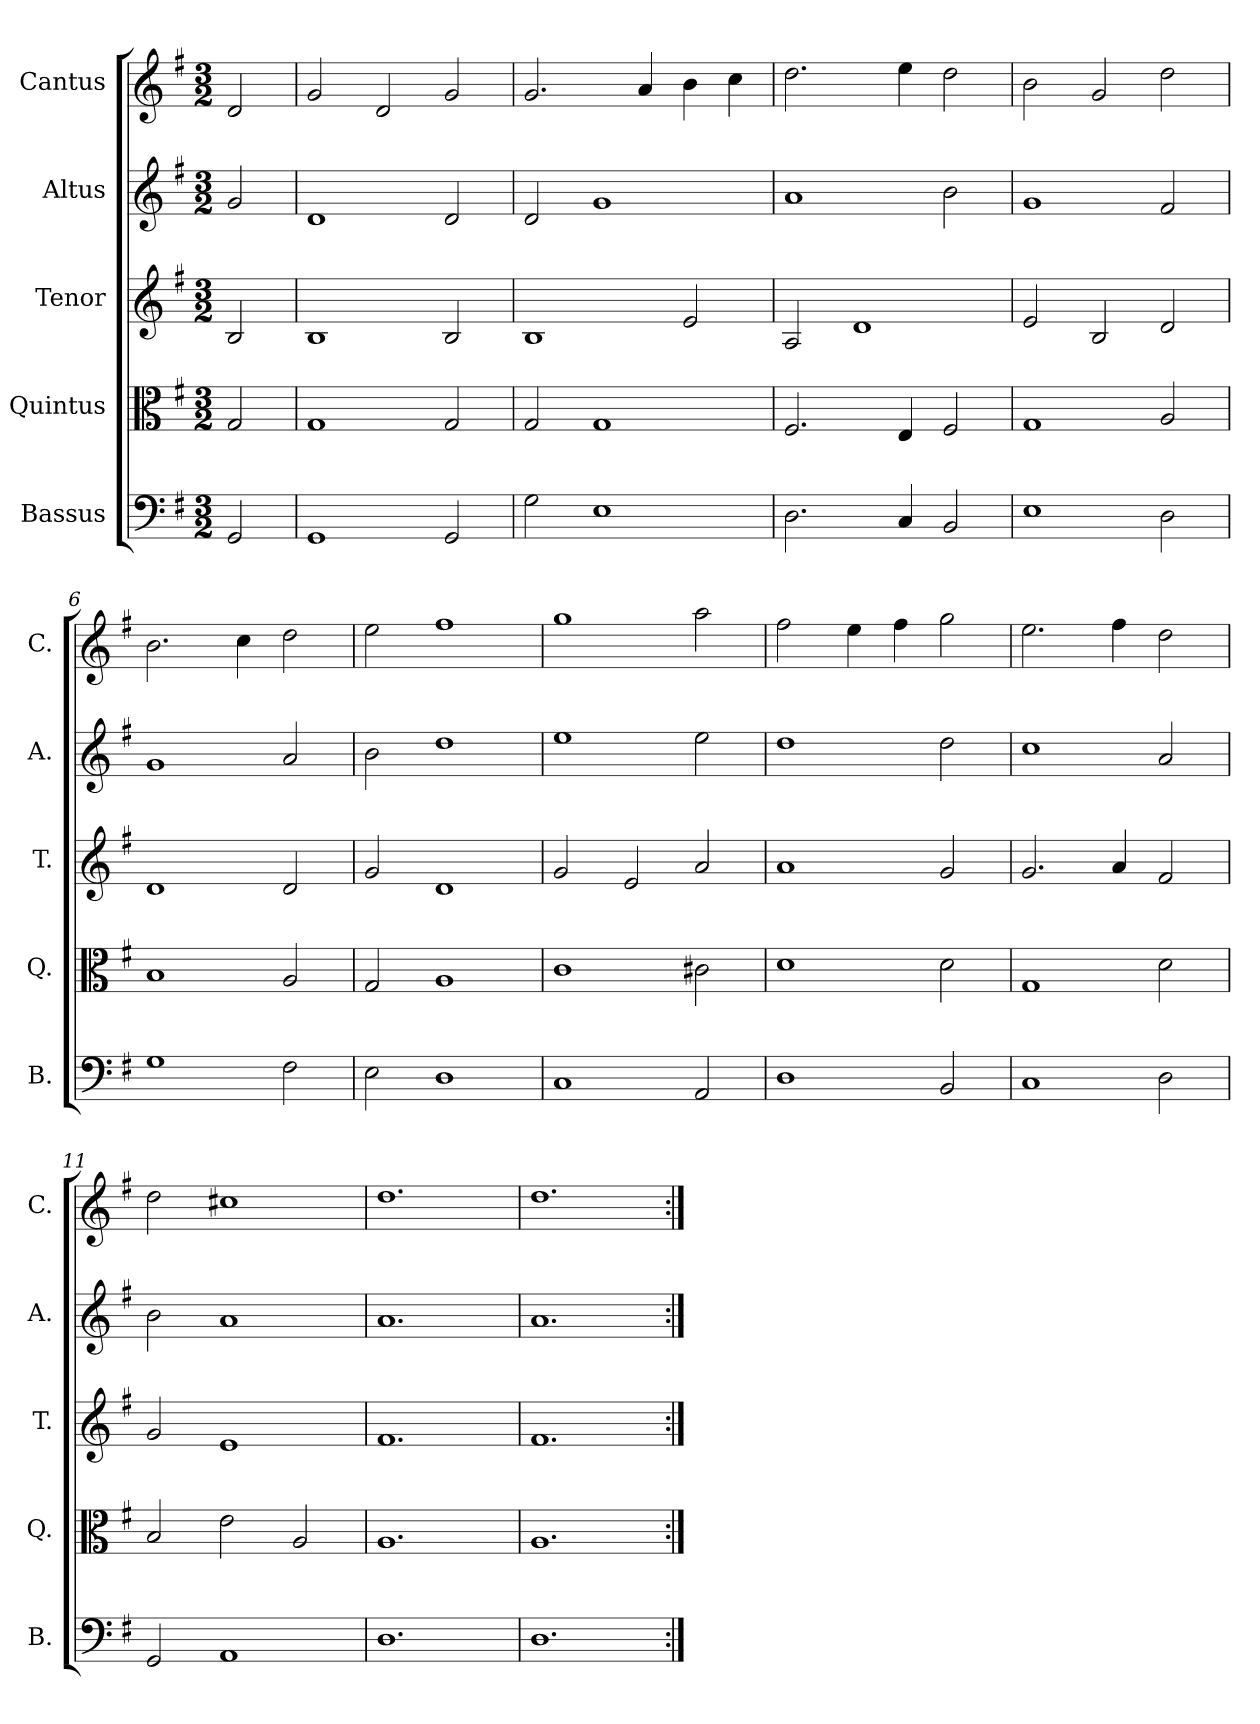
**kern	**kern	**kern	**kern	**kern
*part5	*part4	*part3	*part2	*part1
*staff5	*staff4	*staff3	*staff2	*staff1
*I"Bassus	*I"Quintus	*I"Tenor	*I"Altus	*I"Cantus
*I'B.	*I'Q.	*I'T.	*I'A.	*I'C.
*clefF4	*clefC3	*clefG2	*clefG2	*clefG2
*k[f#]	*k[f#]	*k[f#]	*k[f#]	*k[f#]
*G:	*G:	*G:	*G:	*G:
*M3/2	*M3/2	*M3/2	*M3/2	*M3/2
=1	=1	=1	=1	=1
2GG/	2G/	2B/	2g/	2d/
=2	=2	=2	=2	=2
1GG/	1G/	1B/	1d/	2g/
.	.	.	.	2d/
2GG/	2G/	2B/	2d/	2g/
=3	=3	=3	=3	=3
2G\	2G/	1B/	2d/	2.g/
1E\	1G/	.	1g/	.
.	.	.	.	4a/
.	.	2e/	.	4b\
.	.	.	.	4cc\
=4	=4	=4	=4	=4
2.D\	2.F#/	2A/	1a/	2.dd\
.	.	1d/	.	.
4C/	4E/	.	.	4ee\
2BB/	2F#/	.	2b\	2dd\
=5	=5	=5	=5	=5
1E\	1G/	2e/	1g/	2b\
.	.	2B/	.	2g/
2D\	2A/	2d/	2f#/	2dd\
=6	=6	=6	=6	=6
1G\	1B/	1d/	1g/	2.b\
.	.	.	.	4cc\
2F#\	2A/	2d/	2a/	2dd\
=7	=7	=7	=7	=7
2E\	2G/	2g/	2b\	2ee\
1D\	1A/	1d/	1dd\	1ff#\
=8	=8	=8	=8	=8
1C/	1c\	2g/	1ee\	1gg\
.	.	2e/	.	.
2AA/	2c#X\	2a/	2ee\	2aa\
=9	=9	=9	=9	=9
1D\	1d\	1a/	1dd\	2ff#\
.	.	.	.	4ee\
.	.	.	.	4ff#\
2BB/	2d\	2g/	2dd\	2gg\
=10	=10	=10	=10	=10
1C/	1G/	2.g/	1cc\	2.ee\
.	.	4a/	.	4ff#\
2D\	2d\	2f#/	2a/	2dd\
!!LO:LB:g=z
=11	=11	=11	=11	=11
2GG/	2B/	2g/	2b\	2dd\
1AA/	2e\	1e/	1a/	1cc#X\
.	2A/	.	.	.
=12	=12	=12	=12	=12
1.D\	1.A/	1.f#/	1.a/	1.dd\
=13	=13	=13	=13	=13
1.D\	1.A/	1.f#/	1.a/	1.dd\
=:|!	=:|!	=:|!	=:|!	=:|!
*-	*-	*-	*-	*-
